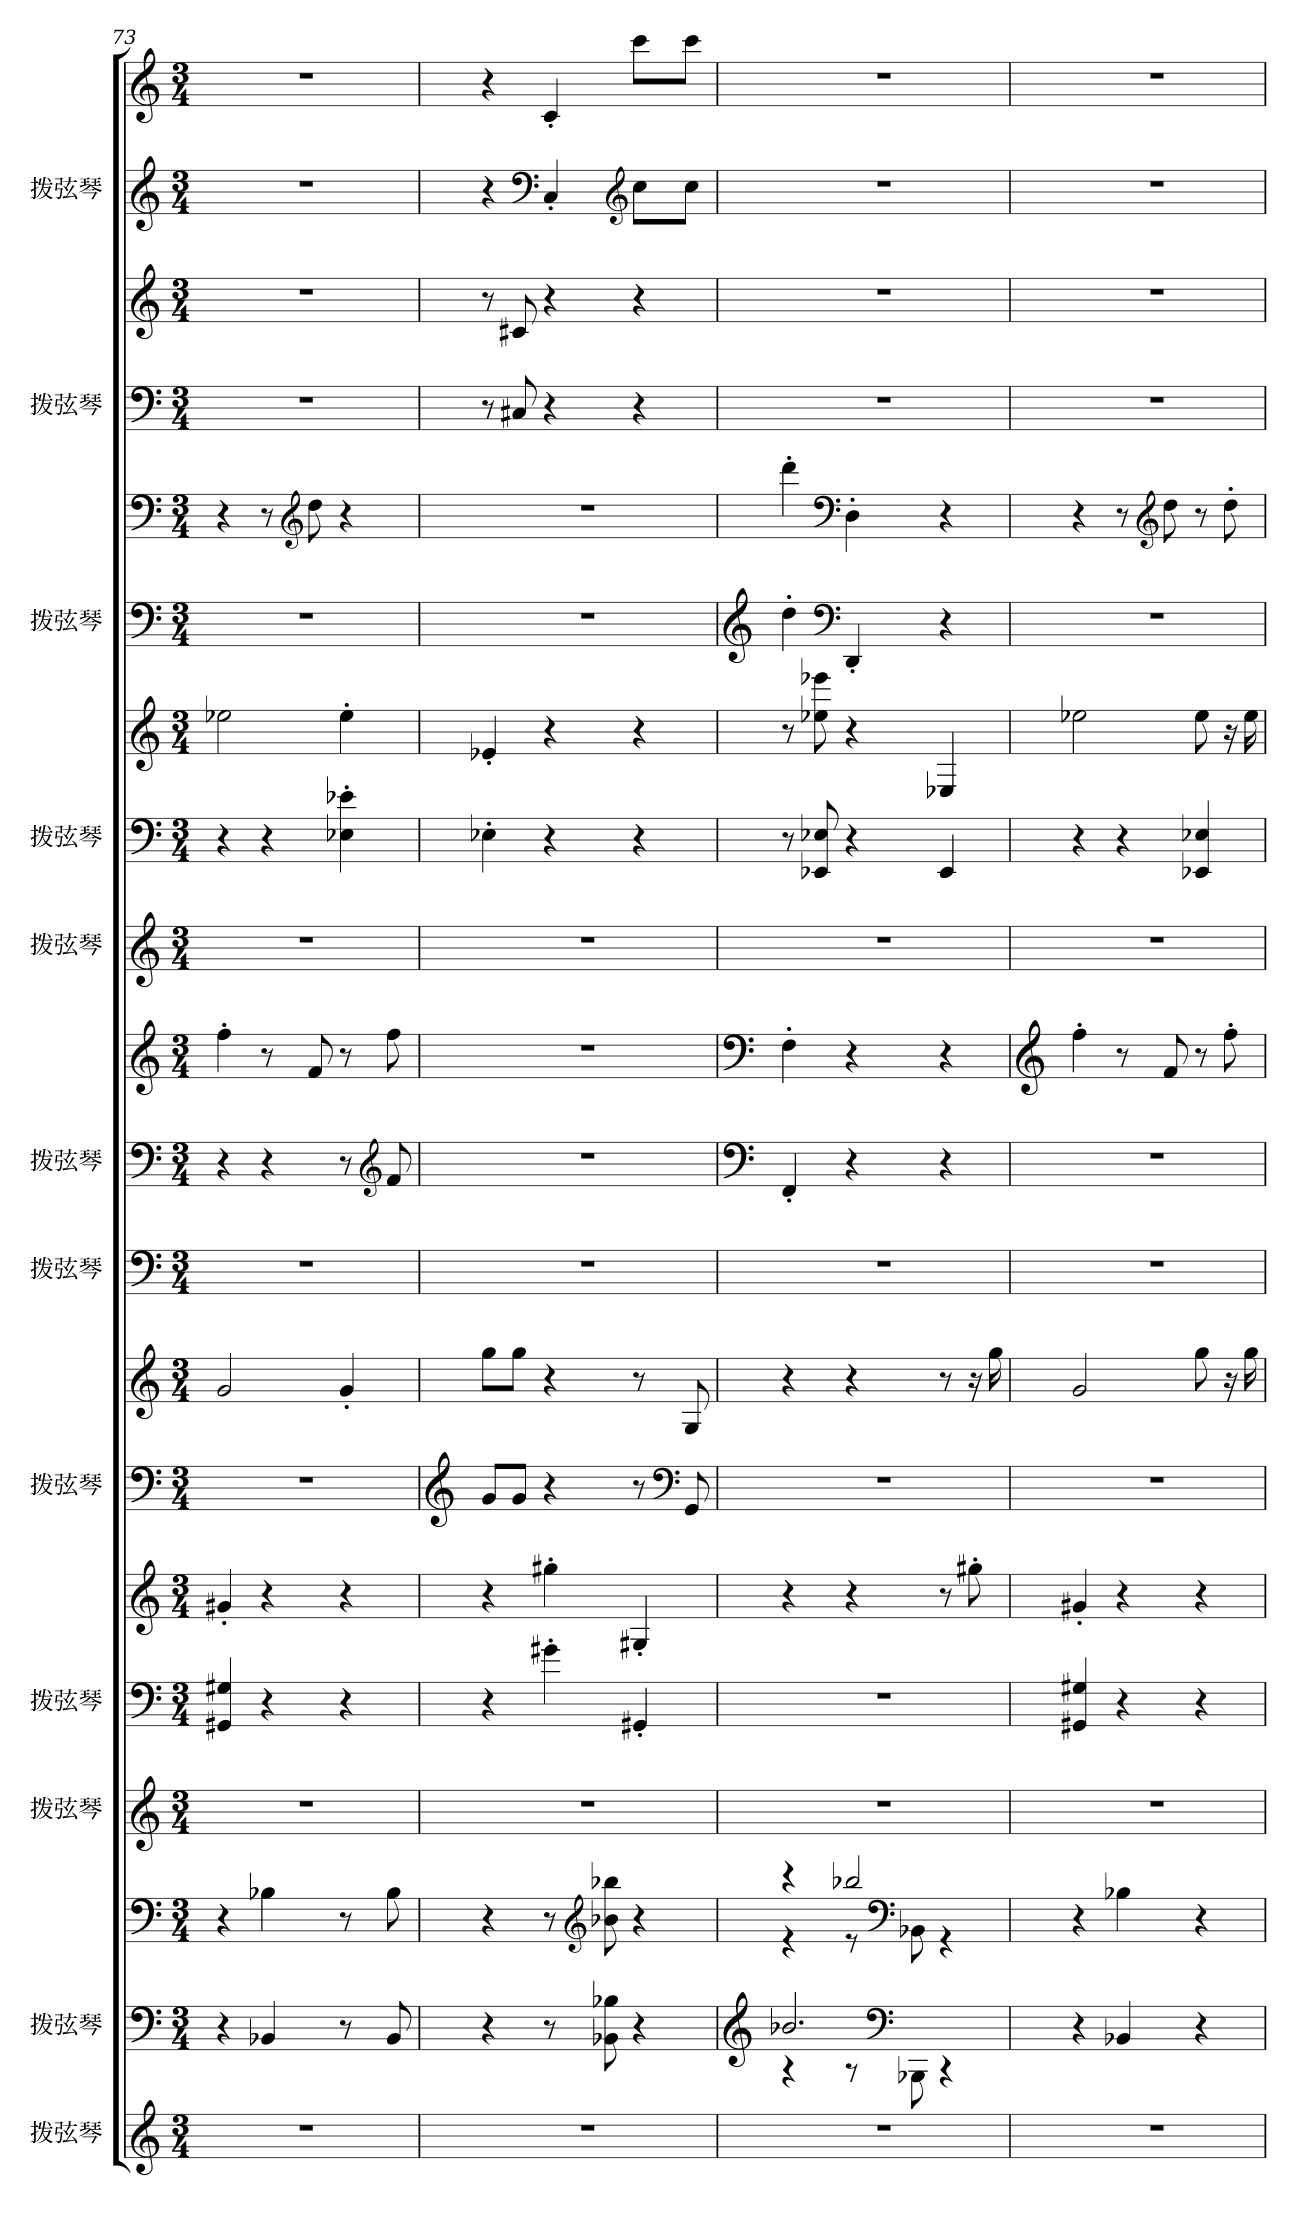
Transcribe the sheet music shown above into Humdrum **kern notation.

**kern	**kern	**kern	**kern	**kern	**kern	**kern	**kern	**kern	**kern	**kern	**kern	**kern	**kern	**kern	**kern	**kern	**kern	**kern	**kern
*part12	*part11	*part11	*part10	*part9	*part9	*part8	*part8	*part7	*part6	*part6	*part5	*part4	*part4	*part3	*part3	*part2	*part2	*part1	*part1
*staff20	*staff19	*staff18	*staff17	*staff16	*staff15	*staff14	*staff13	*staff12	*staff11	*staff10	*staff9	*staff8	*staff7	*staff6	*staff5	*staff4	*staff3	*staff2	*staff1
*I"拨弦琴	*I"拨弦琴	*	*I"拨弦琴	*I"拨弦琴	*	*I"拨弦琴	*	*I"拨弦琴	*I"拨弦琴	*	*I"拨弦琴	*I"拨弦琴	*	*I"拨弦琴	*	*I"拨弦琴	*	*I"拨弦琴	*
*clefG2	*clefF4	*clefF4	*clefG2	*clefF4	*clefG2	*clefF4	*clefG2	*clefF4	*clefF4	*clefG2	*clefG2	*clefF4	*clefG2	*clefF4	*clefF4	*clefF4	*clefG2	*clefG2	*clefG2
*k[]	*k[]	*k[]	*k[]	*k[]	*k[]	*k[]	*k[]	*k[]	*k[]	*k[]	*k[]	*k[]	*k[]	*k[]	*k[]	*k[]	*k[]	*k[]	*k[]
*M3/4	*M3/4	*M3/4	*M3/4	*M3/4	*M3/4	*M3/4	*M3/4	*M3/4	*M3/4	*M3/4	*M3/4	*M3/4	*M3/4	*M3/4	*M3/4	*M3/4	*M3/4	*M3/4	*M3/4
=73	=73	=73	=73	=73	=73	=73	=73	=73	=73	=73	=73	=73	=73	=73	=73	=73	=73	=73	=73
2.r	4r	4r	2.r	4GG#X/ 4G#X/	4g#X'/	2.r	2g/	2.r	4r	4ff'\	2.r	4r	2ee-X\	2.r	4r	2.r	2.r	2.r	2.r
.	4BB-X/	4B-X\	.	4r	4r	.	.	.	4r	8r	.	4r	.	.	8r	.	.	.	.
*	*	*	*	*	*	*	*	*	*	*	*	*	*	*	*clefG2	*	*	*	*
.	.	.	.	.	.	.	.	.	.	8f/	.	.	.	.	8dd\	.	.	.	.
.	8r	8r	.	4r	4r	.	4g'/	.	8r	8r	.	4E-X\' 4e-X\'	4ee-'\	.	4r	.	.	.	.
*	*	*	*	*	*	*	*	*	*clefG2	*	*	*	*	*	*	*	*	*	*
.	8BB-/	8B-\	.	.	.	.	.	.	8f/	8ff\	.	.	.	.	.	.	.	.	.
!!LO:PB:g=z
=74	=74	=74	=74	=74	=74	=74	=74	=74	=74	=74	=74	=74	=74	=74	=74	=74	=74	=74	=74
*	*	*	*	*	*	*clefG2	*	*	*	*	*	*	*	*	*	*	*	*	*
2.r	4r	4r	2.r	4r	4r	8g/L	8gg\L	2.r	2.r	2.r	2.r	4E-X'\	4e-X'/	2.r	2.r	8r	8r	4r	4r
.	.	.	.	.	.	8g/J	8gg\J	.	.	.	.	.	.	.	.	8C#X/	8c#X/	.	.
*	*	*	*	*	*	*	*	*	*	*	*	*	*	*	*	*	*	*clefF4	*
.	8r	8r	.	4g#X'\	4gg#X'\	4r	4r	.	.	.	.	4r	4r	.	.	4r	4r	4C'/	4c'/
*	*	*clefG2	*	*	*	*	*	*	*	*	*	*	*	*	*	*	*	*	*
.	8BB-X\ 8B-X\	8b-X\ 8bb-X\	.	.	.	.	.	.	.	.	.	.	.	.	.	.	.	.	.
*	*	*	*	*	*	*	*	*	*	*	*	*	*	*	*	*	*	*clefG2	*
.	4r	4r	.	4GG#X'/	4G#X'/	8r	8r	.	.	.	.	4r	4r	.	.	4r	4r	8cc\L	8ccc\L
*	*	*	*	*	*	*clefF4	*	*	*	*	*	*	*	*	*	*	*	*	*
.	.	.	.	.	.	8GG/	8G/	.	.	.	.	.	.	.	.	.	.	8cc\J	8ccc\J
=75	=75	=75	=75	=75	=75	=75	=75	=75	=75	=75	=75	=75	=75	=75	=75	=75	=75	=75	=75
*	*clefG2	*	*	*	*	*	*	*	*clefF4	*clefF4	*	*	*	*clefG2	*	*	*	*	*
*	*^	*^	*	*	*	*	*	*	*	*	*	*	*	*	*	*	*	*	*
2.r	2.b-X/	4r	4r	4r	2.r	2.r	4r	2.r	4r	2.r	4FF'/	4F'\	2.r	8r	8r	4dd'\	4ddd'\	2.r	2.r	2.r	2.r
.	.	.	.	.	.	.	.	.	.	.	.	.	.	8EE-X/ 8E-X/	8ee-X\ 8eee-X\	.	.	.	.	.	.
*	*	*	*	*	*	*	*	*	*	*	*	*	*	*	*	*clefF4	*clefF4	*	*	*	*
.	.	8r	2bb-X/	8r	.	.	4r	.	4r	.	4r	4r	.	4r	4r	4DD'/	4D'\	.	.	.	.
*	*clefF4	*	*clefF4	*	*	*	*	*	*	*	*	*	*	*	*	*	*	*	*	*	*
.	.	8BBB-X\	.	8BB-X\	.	.	.	.	.	.	.	.	.	.	.	.	.	.	.	.	.
.	.	4r	.	4r	.	.	8r	.	8r	.	4r	4r	.	4EE-/	4E-X/	4r	4r	.	.	.	.
.	.	.	.	.	.	.	8gg#X'\	.	16r	.	.	.	.	.	.	.	.	.	.	.	.
.	.	.	.	.	.	.	.	.	16gg\	.	.	.	.	.	.	.	.	.	.	.	.
*	*v	*v	*	*	*	*	*	*	*	*	*	*	*	*	*	*	*	*	*	*	*
*	*	*v	*v	*	*	*	*	*	*	*	*	*	*	*	*	*	*	*	*	*
=76	=76	=76	=76	=76	=76	=76	=76	=76	=76	=76	=76	=76	=76	=76	=76	=76	=76	=76	=76
*	*	*	*	*	*	*	*	*	*	*clefG2	*	*	*	*	*	*	*	*	*
2.r	4r	4r	2.r	4GG#X/ 4G#X/	4g#X'/	2.r	2g/	2.r	2.r	4ff'\	2.r	4r	2ee-X\	2.r	4r	2.r	2.r	2.r	2.r
.	4BB-X/	4B-X\	.	4r	4r	.	.	.	.	8r	.	4r	.	.	8r	.	.	.	.
*	*	*	*	*	*	*	*	*	*	*	*	*	*	*	*clefG2	*	*	*	*
.	.	.	.	.	.	.	.	.	.	8f/	.	.	.	.	8dd\	.	.	.	.
.	4r	4r	.	4r	4r	.	8gg\	.	.	8r	.	4EE-X/ 4E-X/	8ee-\	.	8r	.	.	.	.
.	.	.	.	.	.	.	16r	.	.	8ff'\	.	.	16r	.	8dd'\	.	.	.	.
.	.	.	.	.	.	.	16gg\	.	.	.	.	.	16ee-\	.	.	.	.	.	.
=	=	=	=	=	=	=	=	=	=	=	=	=	=	=	=	=	=	=	=
*-	*-	*-	*-	*-	*-	*-	*-	*-	*-	*-	*-	*-	*-	*-	*-	*-	*-	*-	*-
